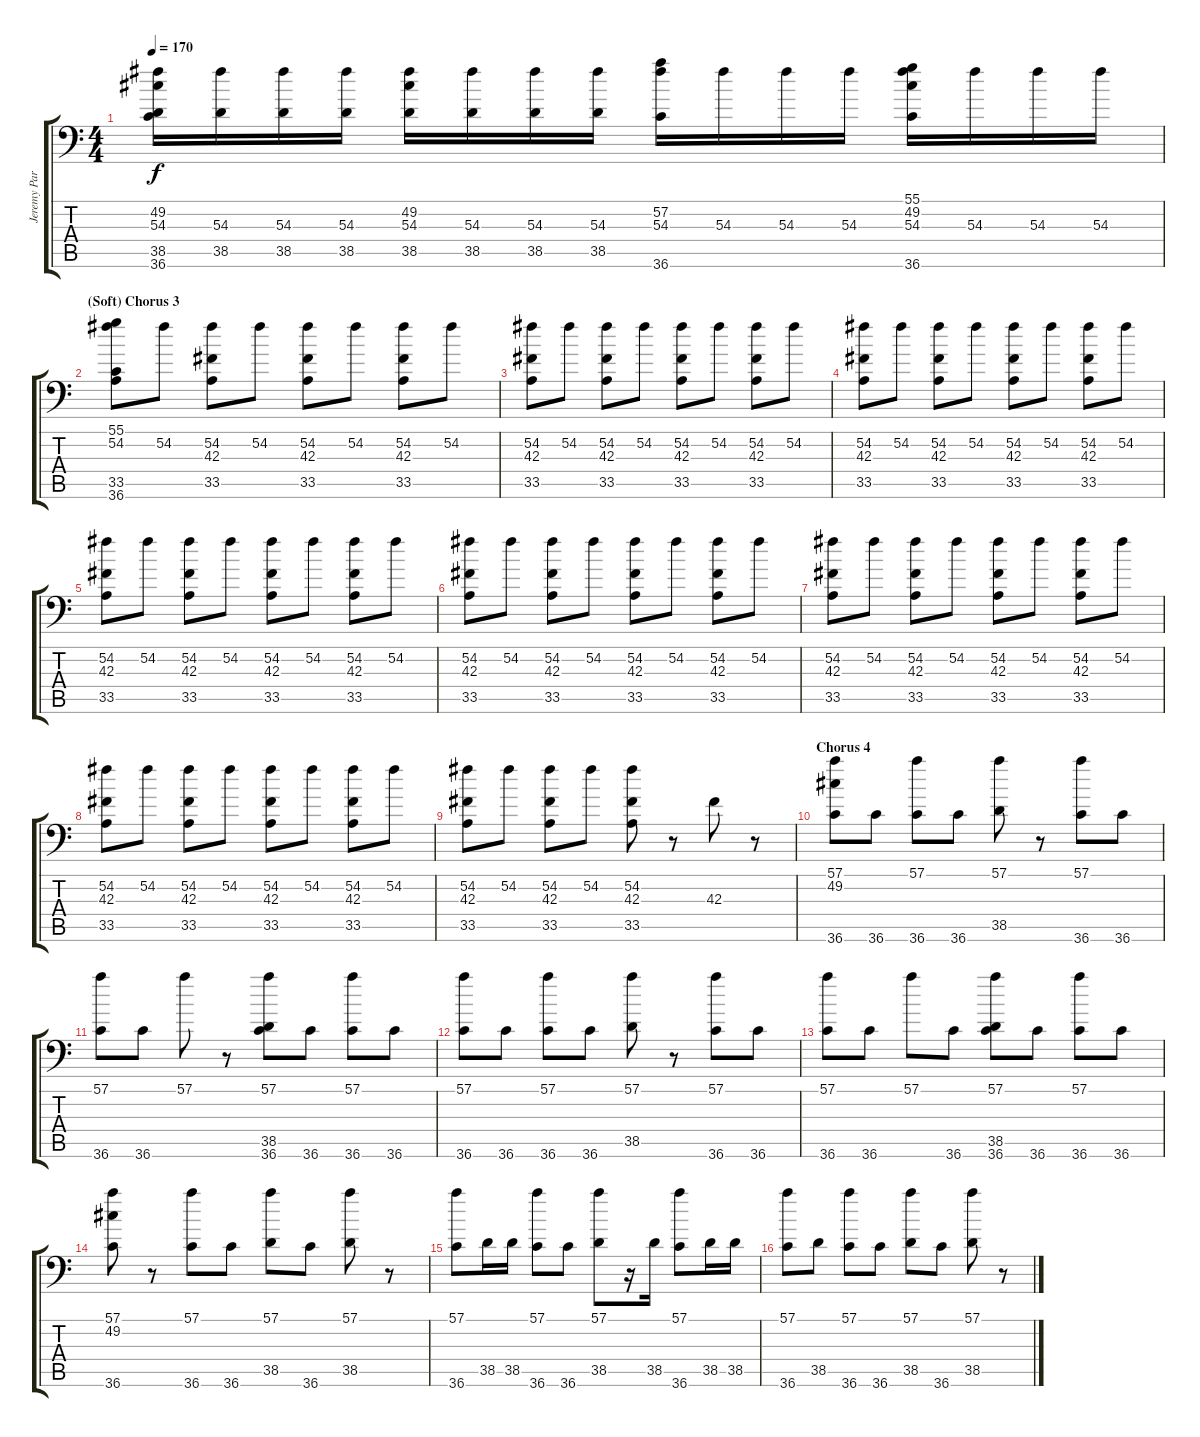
\track ("Jeremy Park" "Jeremy Par") {instrument acousticgrandpiano}
\staff {score tabs}
\tuning (C-1 C-1 C-1 C-1 C-1 C-1) {hide}
\ts (4 4)
\tempo 170
\clef f4
\ks c
(49.2 54.3 38.5 36.6).16{dy f} (54.3 38.5).16 (54.3 38.5).16 (54.3 38.5).16 (49.2 54.3 38.5).16 (54.3 38.5).16 (54.3 38.5).16 (54.3 38.5).16 (57.2 54.3 36.6).16 54.3.16 54.3.16 54.3.16 (55.1 49.2 54.3 36.6).16 54.3.16 54.3.16 54.3.16 |
\section ("" "(Soft) Chorus 3")
(55.1 54.2 33.5 36.6).8 54.2.8 (54.2 42.3 33.5).8 54.2.8 (54.2 42.3 33.5).8 54.2.8 (54.2 42.3 33.5).8 54.2.8 |
(54.2 42.3 33.5).8 54.2.8 (54.2 42.3 33.5).8 54.2.8 (54.2 42.3 33.5).8 54.2.8 (54.2 42.3 33.5).8 54.2.8 |
(54.2 42.3 33.5).8 54.2.8 (54.2 42.3 33.5).8 54.2.8 (54.2 42.3 33.5).8 54.2.8 (54.2 42.3 33.5).8 54.2.8 |
(54.2 42.3 33.5).8 54.2.8 (54.2 42.3 33.5).8 54.2.8 (54.2 42.3 33.5).8 54.2.8 (54.2 42.3 33.5).8 54.2.8 |
(54.2 42.3 33.5).8 54.2.8 (54.2 42.3 33.5).8 54.2.8 (54.2 42.3 33.5).8 54.2.8 (54.2 42.3 33.5).8 54.2.8 |
(54.2 42.3 33.5).8 54.2.8 (54.2 42.3 33.5).8 54.2.8 (54.2 42.3 33.5).8 54.2.8 (54.2 42.3 33.5).8 54.2.8 |
(54.2 42.3 33.5).8 54.2.8 (54.2 42.3 33.5).8 54.2.8 (54.2 42.3 33.5).8 54.2.8 (54.2 42.3 33.5).8 54.2.8 |
(54.2 42.3 33.5).8 54.2.8 (54.2 42.3 33.5).8 54.2.8 (54.2 42.3 33.5).8 r.8 42.3.8 r.8 |
\section ("" "Chorus 4")
(57.1 49.2 36.6).8 36.6.8 (57.1 36.6).8 36.6.8 (57.1 38.5).8 r.8 (57.1 36.6).8 36.6.8 |
(57.1 36.6).8 36.6.8 57.1.8 r.8 (57.1 38.5 36.6).8 36.6.8 (57.1 36.6).8 36.6.8 |
(57.1 36.6).8 36.6.8 (57.1 36.6).8 36.6.8 (57.1 38.5).8 r.8 (57.1 36.6).8 36.6.8 |
(57.1 36.6).8 36.6.8 57.1.8 36.6.8 (57.1 38.5 36.6).8 36.6.8 (57.1 36.6).8 36.6.8 |
(57.1 49.2 36.6).8 r.8 (57.1 36.6).8 36.6.8 (57.1 38.5).8 36.6.8 (57.1 38.5).8 r.8 |
(57.1 36.6).8 38.5.16 38.5.16 (57.1 36.6).8 36.6.8 (57.1 38.5).8 r.16 38.5.16 (57.1 36.6).8 38.5.16 38.5.16 |
(57.1 36.6).8 38.5.8 (57.1 36.6).8 36.6.8 (57.1 38.5).8 36.6.8 (57.1 38.5).8 r.8
